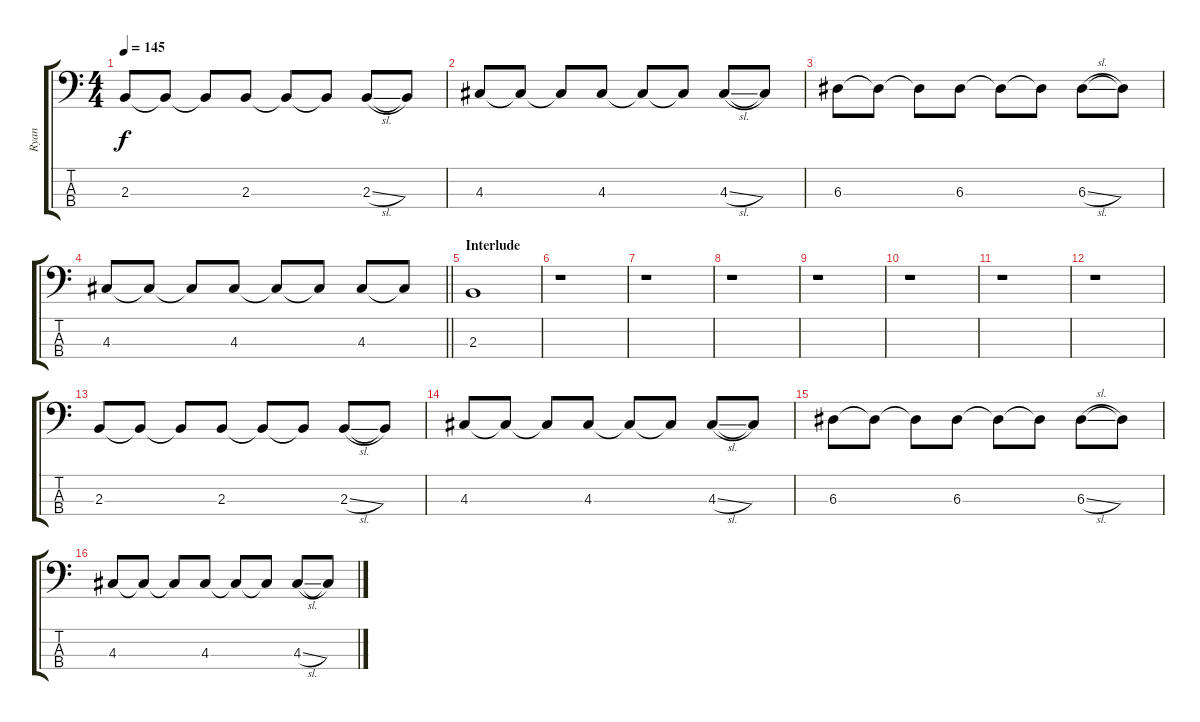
\track ("Ryan" "Ryan") {instrument electricbasspick}
\staff {score tabs}
\tuning (G2 D2 A1 E1) {hide}
\ts (4 4)
\tempo 145
\clef f4
\ks c
2.3.8{dy f} 2.3{t}.8 2.3{t}.8 2.3.8 2.3{t}.8 2.3{t}.8 2.3{sl}.8 2.3{t}.8 |
4.3.8 4.3{t}.8 4.3{t}.8 4.3.8 4.3{t}.8 4.3{t}.8 4.3{sl}.8 4.3{t}.8 |
6.3.8 6.3{t}.8 6.3{t}.8 6.3.8 6.3{t}.8 6.3{t}.8 6.3{sl}.8 6.3{t}.8 |
\barLineRight lightlight
4.3.8 4.3{t}.8 4.3{t}.8 4.3.8 4.3{t}.8 4.3{t}.8 4.3.8 4.3{t}.8 |
\section ("" "Interlude")
2.3.1 |
r.1 |
r.1 |
r.1 |
r.1 |
r.1 |
r.1 |
r.1 |
2.3.8 2.3{t}.8 2.3{t}.8 2.3.8 2.3{t}.8 2.3{t}.8 2.3{sl}.8 2.3{t}.8 |
4.3.8 4.3{t}.8 4.3{t}.8 4.3.8 4.3{t}.8 4.3{t}.8 4.3{sl}.8 4.3{t}.8 |
6.3.8 6.3{t}.8 6.3{t}.8 6.3.8 6.3{t}.8 6.3{t}.8 6.3{sl}.8 6.3{t}.8 |
4.3.8 4.3{t}.8 4.3{t}.8 4.3.8 4.3{t}.8 4.3{t}.8 4.3{sl}.8 4.3{t}.8
